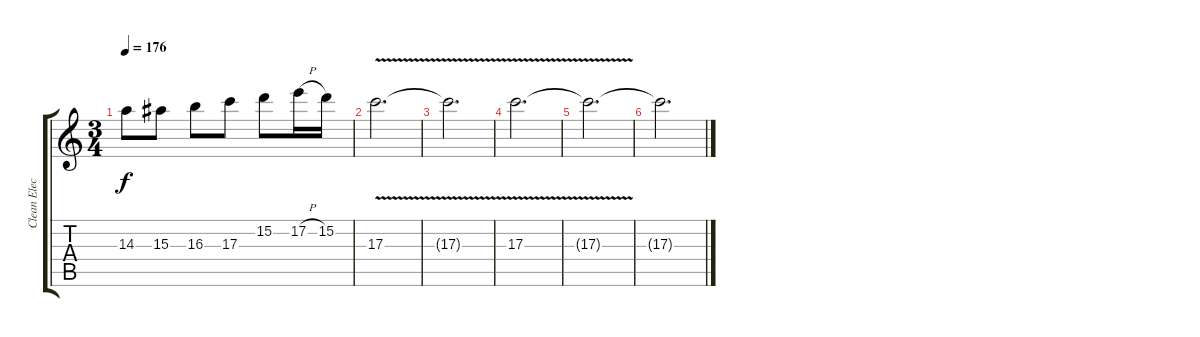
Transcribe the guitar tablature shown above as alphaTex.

\track ("Clean Elec/ Fills" "Clean Elec") {instrument electricguitarjazz}
\staff {score tabs}
\tuning (E4 B3 G3 D3 A2 E2) {hide}
\ts (3 4)
\tempo 176
\clef g2
\ks c
14.3.8{dy f} 15.3.8 16.3.8 17.3.8 15.2.8 17.2{h}.16 15.2.16 |
17.3{v}.2{d} |
17.3{t}.2{d} |
17.3{v}.2{d} |
17.3{t}.2{d} |
17.3{t}.2{d}
